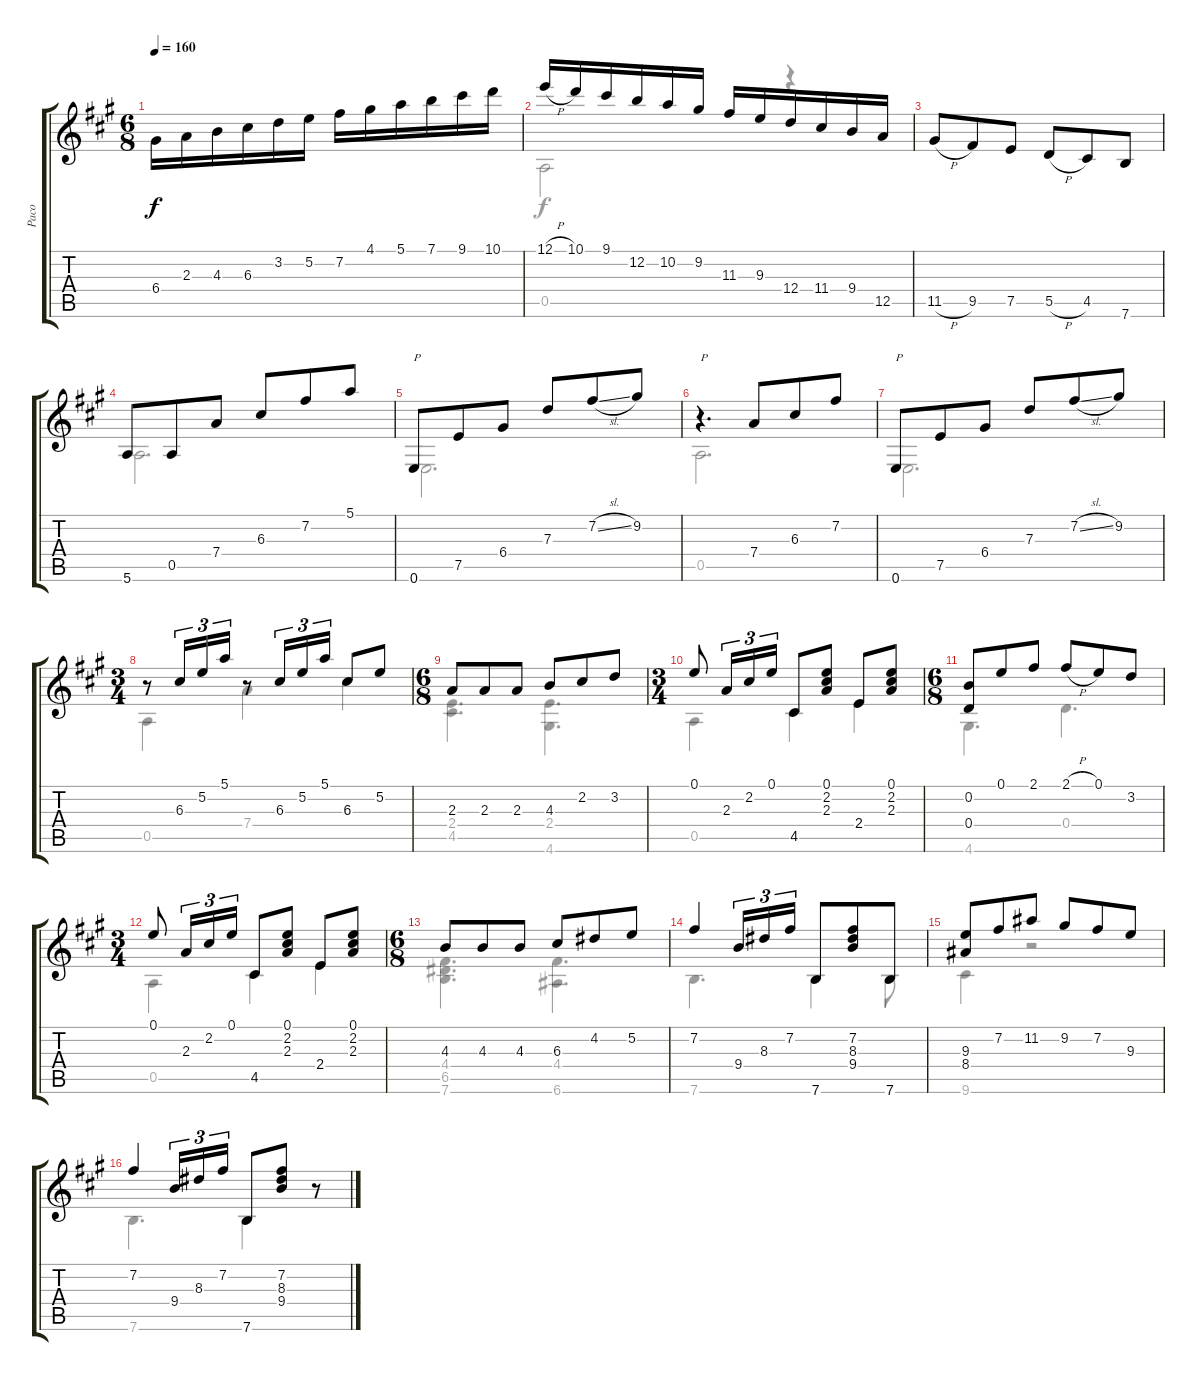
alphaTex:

\track ("Paco" "Paco") {instrument acousticguitarnylon}
\staff {score tabs}
\tuning (E4 B3 G3 D3 A2 E2) {hide}
\voice
\ts (6 8)
\tempo 160
\clef g2
\ks a
6.4.16{dy f} 2.3.16 4.3.16 6.3.16 3.2.16 5.2.16 7.2.16 4.1.16 5.1.16 7.1.16 9.1.16 10.1.16 |
12.1{h}.16 10.1.16 9.1.16 12.2.16 10.2.16 9.2.16 11.3.16 9.3.16 12.4.16 11.4.16 9.4.16 12.5.16 |
11.5{h}.8 9.5.8 7.5.8 5.5{h}.8 4.5.8 7.6.8 |
5.6.8 0.5.8 7.4.8 6.3.8 7.2.8 5.1.8 |
0.6.8{txt "P"} 7.5.8 6.4.8 7.3.8 7.2{sl}.8 9.2.8 |
r.4{d txt "P"} 7.4.8 6.3.8 7.2.8 |
0.6.8{txt "P"} 7.5.8 6.4.8 7.3.8 7.2{sl}.8 9.2.8 |
\ts (3 4)
r.8 6.3.16{tu (3 2)} 5.2.16{tu (3 2)} 5.1.16{tu (3 2)} r.8 6.3.16{tu (3 2)} 5.2.16{tu (3 2)} 5.1.16{tu (3 2)} 6.3.8 5.2.8 |
\ts (6 8)
2.3.8 2.3.8 2.3.8 4.3.8 2.2.8 3.2.8 |
\ts (3 4)
0.1.8 2.3.16{tu (3 2)} 2.2.16{tu (3 2)} 0.1.16{tu (3 2)} 4.5.8 (0.1 2.2 2.3).8 2.4.8 (0.1 2.2 2.3).8 |
\ts (6 8)
(0.2 0.4).8 0.1.8 2.1.8 2.1{h}.8 0.1.8 3.2.8 |
\ts (3 4)
0.1.8 2.3.16{tu (3 2)} 2.2.16{tu (3 2)} 0.1.16{tu (3 2)} 4.5.8 (0.1 2.2 2.3).8 2.4.8 (0.1 2.2 2.3).8 |
\ts (6 8)
4.3.8 4.3.8 4.3.8 6.3.8 4.2.8 5.2.8 |
7.2.4 9.4.16{tu (3 2)} 8.3.16{tu (3 2)} 7.2.16{tu (3 2)} 7.6.8 (7.2 8.3 9.4).8 7.6.8 |
(9.3 8.4).8 7.2.8 11.2.8 9.2.8 7.2.8 9.3.8 |
7.2.4 9.4.16{tu (3 2)} 8.3.16{tu (3 2)} 7.2.16{tu (3 2)} 7.6.8 (7.2 8.3 9.4).8 r.8
\voice
\clef g2
\ottava regular
\simile none
\ks a
|
0.5.2 r.4 |
|
5.6.2{d} |
0.6.2{d} |
0.5.2{d} |
0.6.2{d} |
0.5.4 7.4.4 6.3.4 |
(2.4 4.5).4{d} (2.4 4.6).4{d} |
0.5.4 4.5.4 2.4.4 |
4.6.4{d} 0.4.4{d} |
0.5.4 4.5.4 2.4.4 |
(4.4 6.5 7.6).4{d} (4.4 6.6).4{d} |
7.6.4{d} 7.6.4 7.6.8 |
9.6.4 r.2 |
7.6.4{d} 7.6.4 r.8
